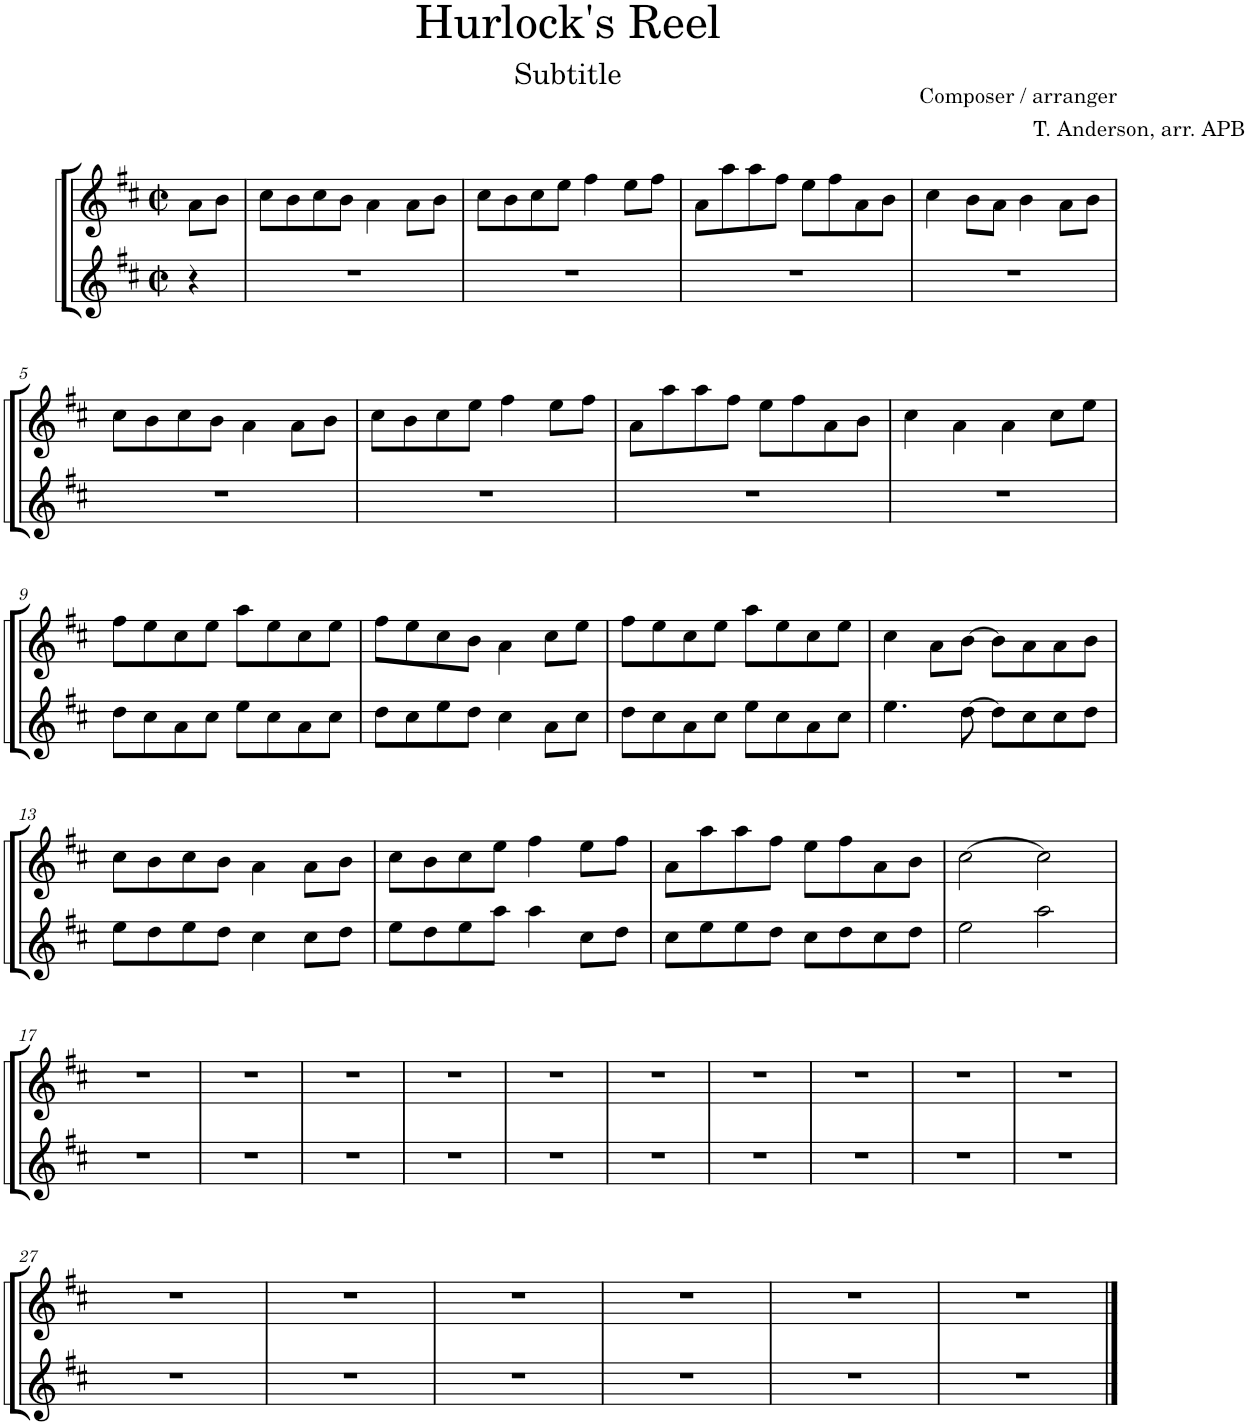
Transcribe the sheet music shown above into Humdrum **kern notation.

**kern	**kern
*part2	*part1
*staff2	*staff1
*I"Oboe 2	*I"Oboe 1
*I'Ob	*I'Ob
*clefG2	*clefG2
*k[f#c#]	*k[f#c#]
*M2/2	*M2/2
*met(c|)	*met(c|)
=	=
4r	8a\L
.	8b\J
=1	=1
1r	8cc#\L
.	8b\
.	8cc#\
.	8b\J
.	4a\
.	8a\L
.	8b\J
=2	=2
1r	8cc#\L
.	8b\
.	8cc#\
.	8ee\J
.	4ff#\
.	8ee\L
.	8ff#\J
=3	=3
1r	8a\L
.	8aa\
.	8aa\
.	8ff#\J
.	8ee\L
.	8ff#\
.	8a\
.	8b\J
=4	=4
!	!LO:TX:a:t=T. Anderson, arr. APB
1r	4cc#\
.	8b\L
.	8a\J
.	4b\
.	8a\L
.	8b\J
!!LO:LB:g=z
=5	=5
1r	8cc#\L
.	8b\
.	8cc#\
.	8b\J
.	4a\
.	8a\L
.	8b\J
=6	=6
1r	8cc#\L
.	8b\
.	8cc#\
.	8ee\J
.	4ff#\
.	8ee\L
.	8ff#\J
=7	=7
1r	8a\L
.	8aa\
.	8aa\
.	8ff#\J
.	8ee\L
.	8ff#\
.	8a\
.	8b\J
=8	=8
1r	4cc#\
.	4a\
.	4a\
.	8cc#\L
.	8ee\J
!!LO:LB:g=z
=9	=9
8dd\L	8ff#\L
8cc#\	8ee\
8a\	8cc#\
8cc#\J	8ee\J
8ee\L	8aa\L
8cc#\	8ee\
8a\	8cc#\
8cc#\J	8ee\J
=10	=10
8dd\L	8ff#\L
8cc#\	8ee\
8ee\	8cc#\
8dd\J	8b\J
4cc#\	4a\
8a\L	8cc#\L
8cc#\J	8ee\J
=11	=11
8dd\L	8ff#\L
8cc#\	8ee\
8a\	8cc#\
8cc#\J	8ee\J
8ee\L	8aa\L
8cc#\	8ee\
8a\	8cc#\
8cc#\J	8ee\J
=12	=12
4.ee\	4cc#\
.	8a\L
[8dd\	[8b\J
8dd\L]	8b\L]
8cc#\	8a\
8cc#\	8a\
8dd\J	8b\J
!!LO:LB:g=z
=13	=13
8ee\L	8cc#\L
8dd\	8b\
8ee\	8cc#\
8dd\J	8b\J
4cc#\	4a\
8cc#\L	8a\L
8dd\J	8b\J
=14	=14
8ee\L	8cc#\L
8dd\	8b\
8ee\	8cc#\
8aa\J	8ee\J
4aa\	4ff#\
8cc#\L	8ee\L
8dd\J	8ff#\J
=15	=15
8cc#\L	8a\L
8ee\	8aa\
8ee\	8aa\
8dd\J	8ff#\J
8cc#\L	8ee\L
8dd\	8ff#\
8cc#\	8a\
8dd\J	8b\J
=16	=16
2ee\	[2cc#\
2aa\	2cc#\]
!!LO:LB:g=z
=17	=17
1r	1r
=18	=18
1r	1r
=19	=19
1r	1r
=20	=20
1r	1r
=21	=21
1r	1r
=22	=22
1r	1r
=23	=23
1r	1r
=24	=24
1r	1r
=25	=25
1r	1r
=26	=26
1r	1r
!!LO:LB:g=z
=27	=27
1r	1r
=28	=28
1r	1r
=29	=29
1r	1r
=30	=30
1r	1r
=31	=31
1r	1r
=32	=32
1r	1r
==	==
*-	*-
